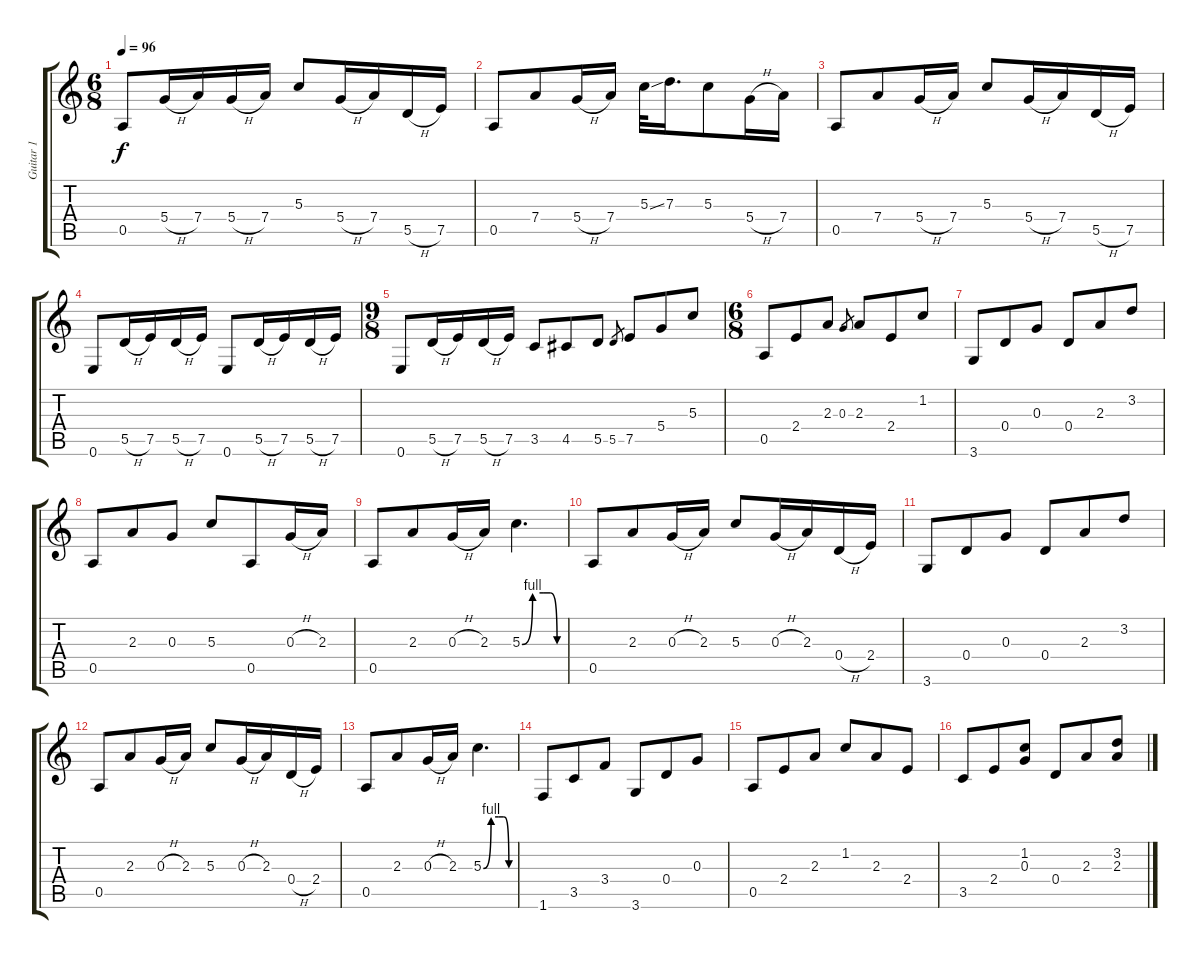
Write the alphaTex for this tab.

\track ("Guitar 1" "Guitar 1") {instrument overdrivenguitar}
\staff {score tabs}
\tuning (E4 B3 G3 D3 A2 E2) {hide}
\ts (6 8)
\tempo 96
\clef g2
\ks c
0.5.8{dy f} 5.4{h}.16 7.4.16 5.4{h}.16 7.4.16 5.3.8 5.4{h}.16 7.4.16 5.5{h}.16 7.5.16 |
0.5.8 7.4.8 5.4{h}.16 7.4.16 5.3{ss}.32 7.3.16{d} 5.3.8 5.4{h}.16 7.4.16 |
0.5.8 7.4.8 5.4{h}.16 7.4.16 5.3.8 5.4{h}.16 7.4.16 5.5{h}.16 7.5.16 |
0.6.8 5.5{h}.16 7.5.16 5.5{h}.16 7.5.16 0.6.8 5.5{h}.16 7.5.16 5.5{h}.16 7.5.16 |
\ts (9 8)
0.6.8 5.5{h}.16 7.5.16 5.5{h}.16 7.5.16 3.5.8 4.5.8 5.5.8 5.5.8{gr} 7.5.8 5.4.8 5.3.8 |
\ts (6 8)
0.5.8 2.4.8 2.3.8 0.3.8{gr} 2.3.8 2.4.8 1.2.8 |
3.6.8 0.4.8 0.3.8 0.4.8 2.3.8 3.2.8 |
0.5.8 2.3.8 0.3.8 5.3.8 0.5.8 0.3{h}.16 2.3.16 |
0.5.8 2.3.8 0.3{h}.16 2.3.16 5.3{be (custom 0 0 15 4 30 4 40 4 50 0 60 0)}.4{d} |
0.5.8 2.3.8 0.3{h}.16 2.3.16 5.3.8 0.3{h}.16 2.3.16 0.4{h}.16 2.4.16 |
3.6.8 0.4.8 0.3.8 0.4.8 2.3.8 3.2.8 |
0.5.8 2.3.8 0.3{h}.16 2.3.16 5.3.8 0.3{h}.16 2.3.16 0.4{h}.16 2.4.16 |
0.5.8 2.3.8 0.3{h}.16 2.3.16 5.3{be (custom 0 0 15 4 30 4 40 4 50 0 60 0)}.4{d} |
1.6.8 3.5.8 3.4.8 3.6.8 0.4.8 0.3.8 |
0.5.8 2.4.8 2.3.8 1.2.8 2.3.8 2.4.8 |
3.5.8 2.4.8 (1.2 0.3).8 0.4.8 2.3.8 (3.2 2.3).8
